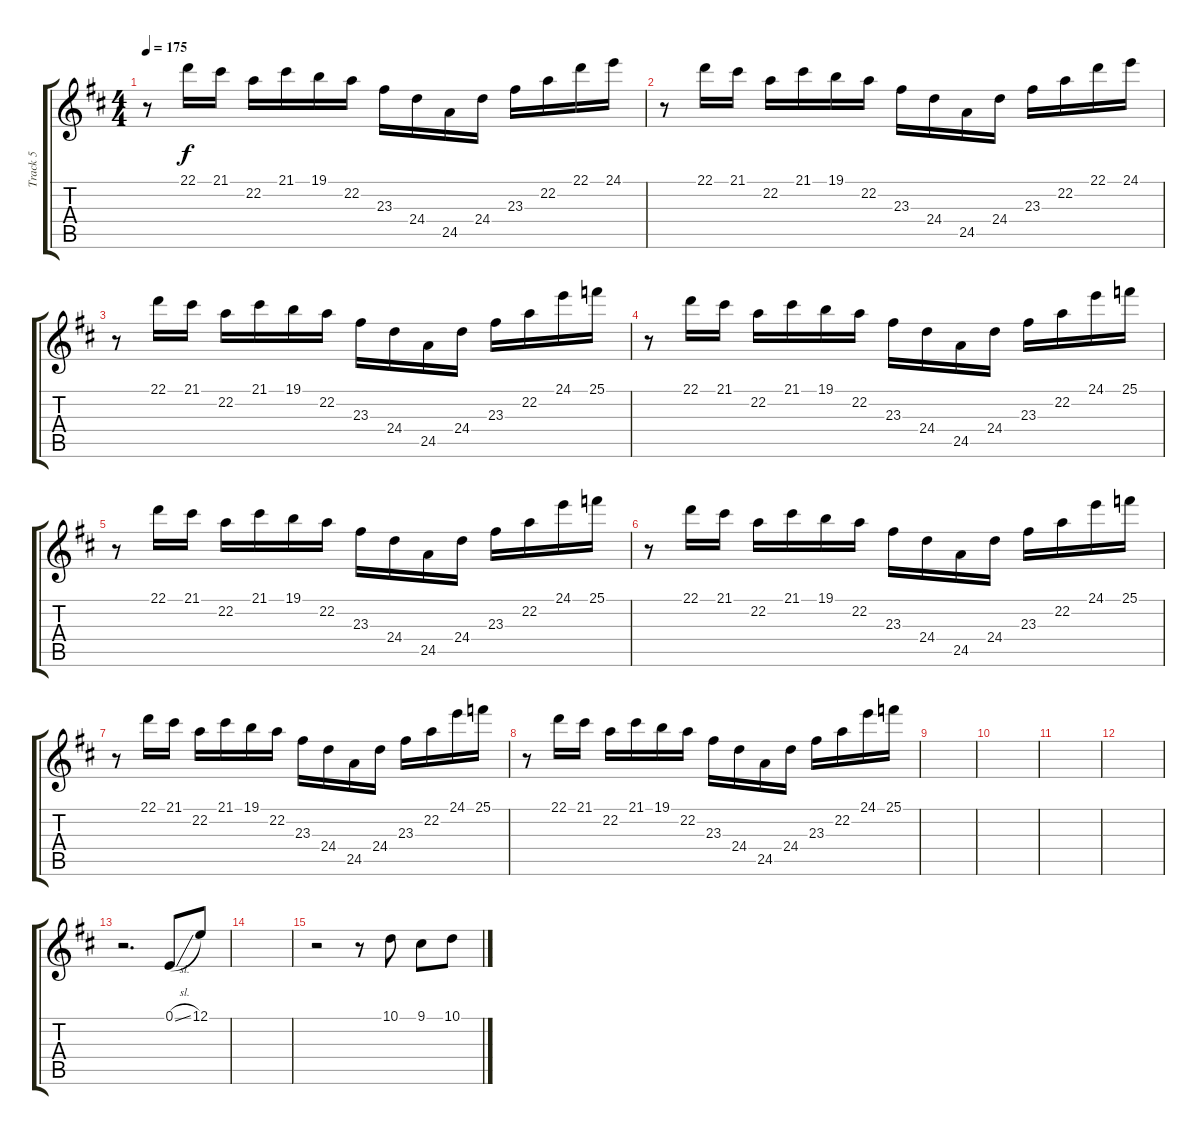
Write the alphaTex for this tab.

\track ("Track 5" "Track 5") {instrument lead3calliope}
\staff {score tabs}
\tuning (E4 B3 G3 D3 A2 E2) {hide}
\ts (4 4)
\tempo 175
\clef g2
\ks d
r.8{dy f} 22.1.16 21.1.16 22.2.16 21.1.16 19.1.16 22.2.16 23.3.16 24.4.16 24.5.16 24.4.16 23.3.16 22.2.16 22.1.16 24.1.16 |
r.8 22.1.16 21.1.16 22.2.16 21.1.16 19.1.16 22.2.16 23.3.16 24.4.16 24.5.16 24.4.16 23.3.16 22.2.16 22.1.16 24.1.16 |
r.8 22.1.16 21.1.16 22.2.16 21.1.16 19.1.16 22.2.16 23.3.16 24.4.16 24.5.16 24.4.16 23.3.16 22.2.16 24.1.16 25.1.16 |
r.8 22.1.16 21.1.16 22.2.16 21.1.16 19.1.16 22.2.16 23.3.16 24.4.16 24.5.16 24.4.16 23.3.16 22.2.16 24.1.16 25.1.16 |
r.8 22.1.16 21.1.16 22.2.16 21.1.16 19.1.16 22.2.16 23.3.16 24.4.16 24.5.16 24.4.16 23.3.16 22.2.16 24.1.16 25.1.16 |
r.8 22.1.16 21.1.16 22.2.16 21.1.16 19.1.16 22.2.16 23.3.16 24.4.16 24.5.16 24.4.16 23.3.16 22.2.16 24.1.16 25.1.16 |
r.8 22.1.16 21.1.16 22.2.16 21.1.16 19.1.16 22.2.16 23.3.16 24.4.16 24.5.16 24.4.16 23.3.16 22.2.16 24.1.16 25.1.16 |
r.8 22.1.16 21.1.16 22.2.16 21.1.16 19.1.16 22.2.16 23.3.16 24.4.16 24.5.16 24.4.16 23.3.16 22.2.16 24.1.16 25.1.16 |
|
|
|
|
r.2{d} 0.1{sl}.8 12.1.8 |
|
r.2 r.8 10.1.8 9.1.8 10.1.8
